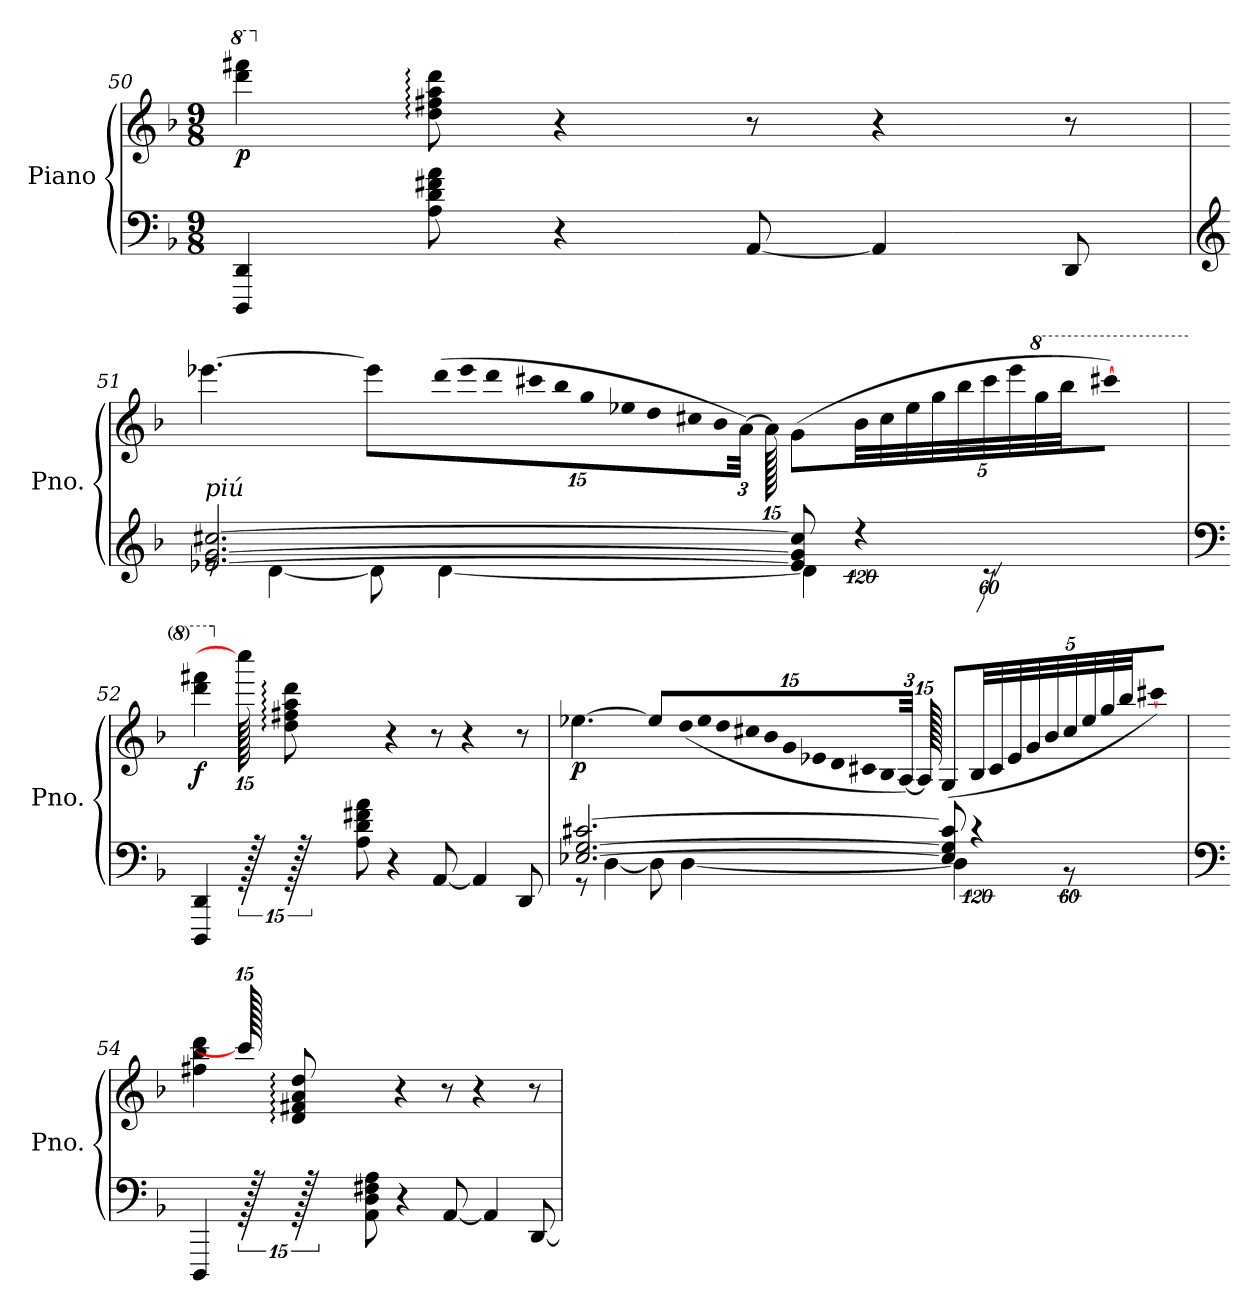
**kern	**kern	**dynam
*part1	*part1	*part1
*staff2	*staff1	*staff1/2
*I"Piano	*	*
*I'Pno.	*	*
!!LO:LB:g=z
*clefF4	*clefG2	*
*k[b-]	*k[b-]	*
*M9/8	*M9/8	*
*	*8va	*
=50	=50	=50
!	!	!LO:DY:b
4DDD/ 4DD/	4dddd\ 4ffff#X\	p
*	*X8va	*
8A\ 8d\ 8f#X\ 8a\	8dd\: 8ff#X\: 8aa\: 8ddd\:	.
4r	4r	.
[8AA/	8r	.
4AA/]	4r	.
8DD/	8r	.
=51	=51	=51
*clefG2	*	*
*^	*	*
480ryy	480ryy	[4.eee-X\	.
!LO:TX:a:i:t=piú	!	!	!
[2.e-X/ [2.g/ [2.cc#X/	8re	.	.
.	[4d\	.	.
.	.	8eee-\L]	.
.	8d\]	.	.
*	*	*Xbrackettup	*
!	!	!LO:N:vis=32	!
.	.	(>480%11ddd\LL	.
.	[4d\	.	.
!	!	!LO:N:vis=32	!
.	.	480%11eee-\	.
!	!	!LO:N:vis=32	!
.	.	480%11ddd\	.
!	!	!LO:N:vis=32	!
.	.	480%11ccc#X\	.
!	!	!LO:N:vis=32	!
.	.	480%11bb-\	.
!	!	!LO:N:vis=32	!
.	.	480%11gg\	.
!	!	!LO:N:vis=32	!
.	.	480%11ee-X\	.
!	!	!LO:N:vis=32	!
.	.	480%11dd\	.
!	!	!LO:N:vis=32	!
.	.	480%11cc#X\	.
!	!	!LO:N:vis=32	!
.	.	480%11b-\	.
.	.	[48a\JJJ)	.
.	.	480a\]	.
8e-/] 8g/] 8cc#/]	4d\]	(>8g\L	.
480%119r	.	40b-\LL	.
.	.	40cc#\	.
.	.	40ee-\	.
.	.	40gg\	.
.	.	40bb-\	.
.	480%59r	40ccc#\	.
.	.	40eee-\	.
*	*	*8va	*
.	.	40ggg\	.
.	.	40bbb-\	.
.	.	[480%11cccc#X\JJJ)	.
*v	*v	*	*
!!LO:PB:g=z
=52	=52	=52
*clefF4	*	*
!	!	!LO:DY:b
4DDD/ 4DD/	4dddd\ 4ffff#X\	f
*	*X8va	*
480r	480cccc#\]	.
480r	8dd\: 8ff#X\: 8aa\: 8ddd\:	.
8A\ 8d\ 8f#X\ 8a\	.	.
.	4r	.
4r	.	.
.	8r	.
[8AA/	.	.
.	4r	.
4AA/]	.	.
.	8r	.
8DD/	.	.
.	480ryy	.
=53	=53	=53
*^	*	*
!	!	!	!LO:DY:b
480ryy	480ryy	[4.ee-X\	p
[2.E-X/ [2.G/ [2.c#X/	8rGG	.	.
.	[4D\	.	.
.	.	8ee-/L]	.
.	8D\]	.	.
!	!	!LO:N:vis=32	!
.	.	(<480%11dd/LL	.
.	[4D\	.	.
!	!	!LO:N:vis=32	!
.	.	480%11ee-/	.
!	!	!LO:N:vis=32	!
.	.	480%11dd/	.
!	!	!LO:N:vis=32	!
.	.	480%11cc#X/	.
!	!	!LO:N:vis=32	!
.	.	480%11b-/	.
!	!	!LO:N:vis=32	!
.	.	480%11g/	.
!	!	!LO:N:vis=32	!
.	.	480%11e-X/	.
!	!	!LO:N:vis=32	!
.	.	480%11d/	.
!	!	!LO:N:vis=32	!
.	.	480%11c#X/	.
!	!	!LO:N:vis=32	!
.	.	480%11B-/	.
.	.	[48A/JJJ)	.
.	.	480A/]	.
8E-/] 8G/] 8c#/]	4D\]	(<8G/L	.
480%119r	.	40B-/LL	.
.	.	40c#/	.
.	.	40e-/	.
.	.	40g/	.
.	.	40b-/	.
.	480%59r	40cc#/	.
.	.	40ee-/	.
.	.	40gg/	.
.	.	40bb-/	.
.	.	[480%11ccc#X/JJJ)	.
*v	*v	*	*
!!LO:LB:g=z
=54	=54	=54
*clefF4	*	*
4DDD/	4ff#X\ 4bb-\ 4ddd\	.
480r	480ccc#/]	.
480r	8d/: 8f#X/: 8a/: 8dd/:	.
8AA\ 8D\ 8F#X\ 8A\	.	.
.	4r	.
4r	.	.
.	8r	.
[8AA/	.	.
.	4r	.
4AA/]	.	.
.	8r	.
[8DD/	.	.
.	480ryy	.
=	=	=
*-	*-	*-
